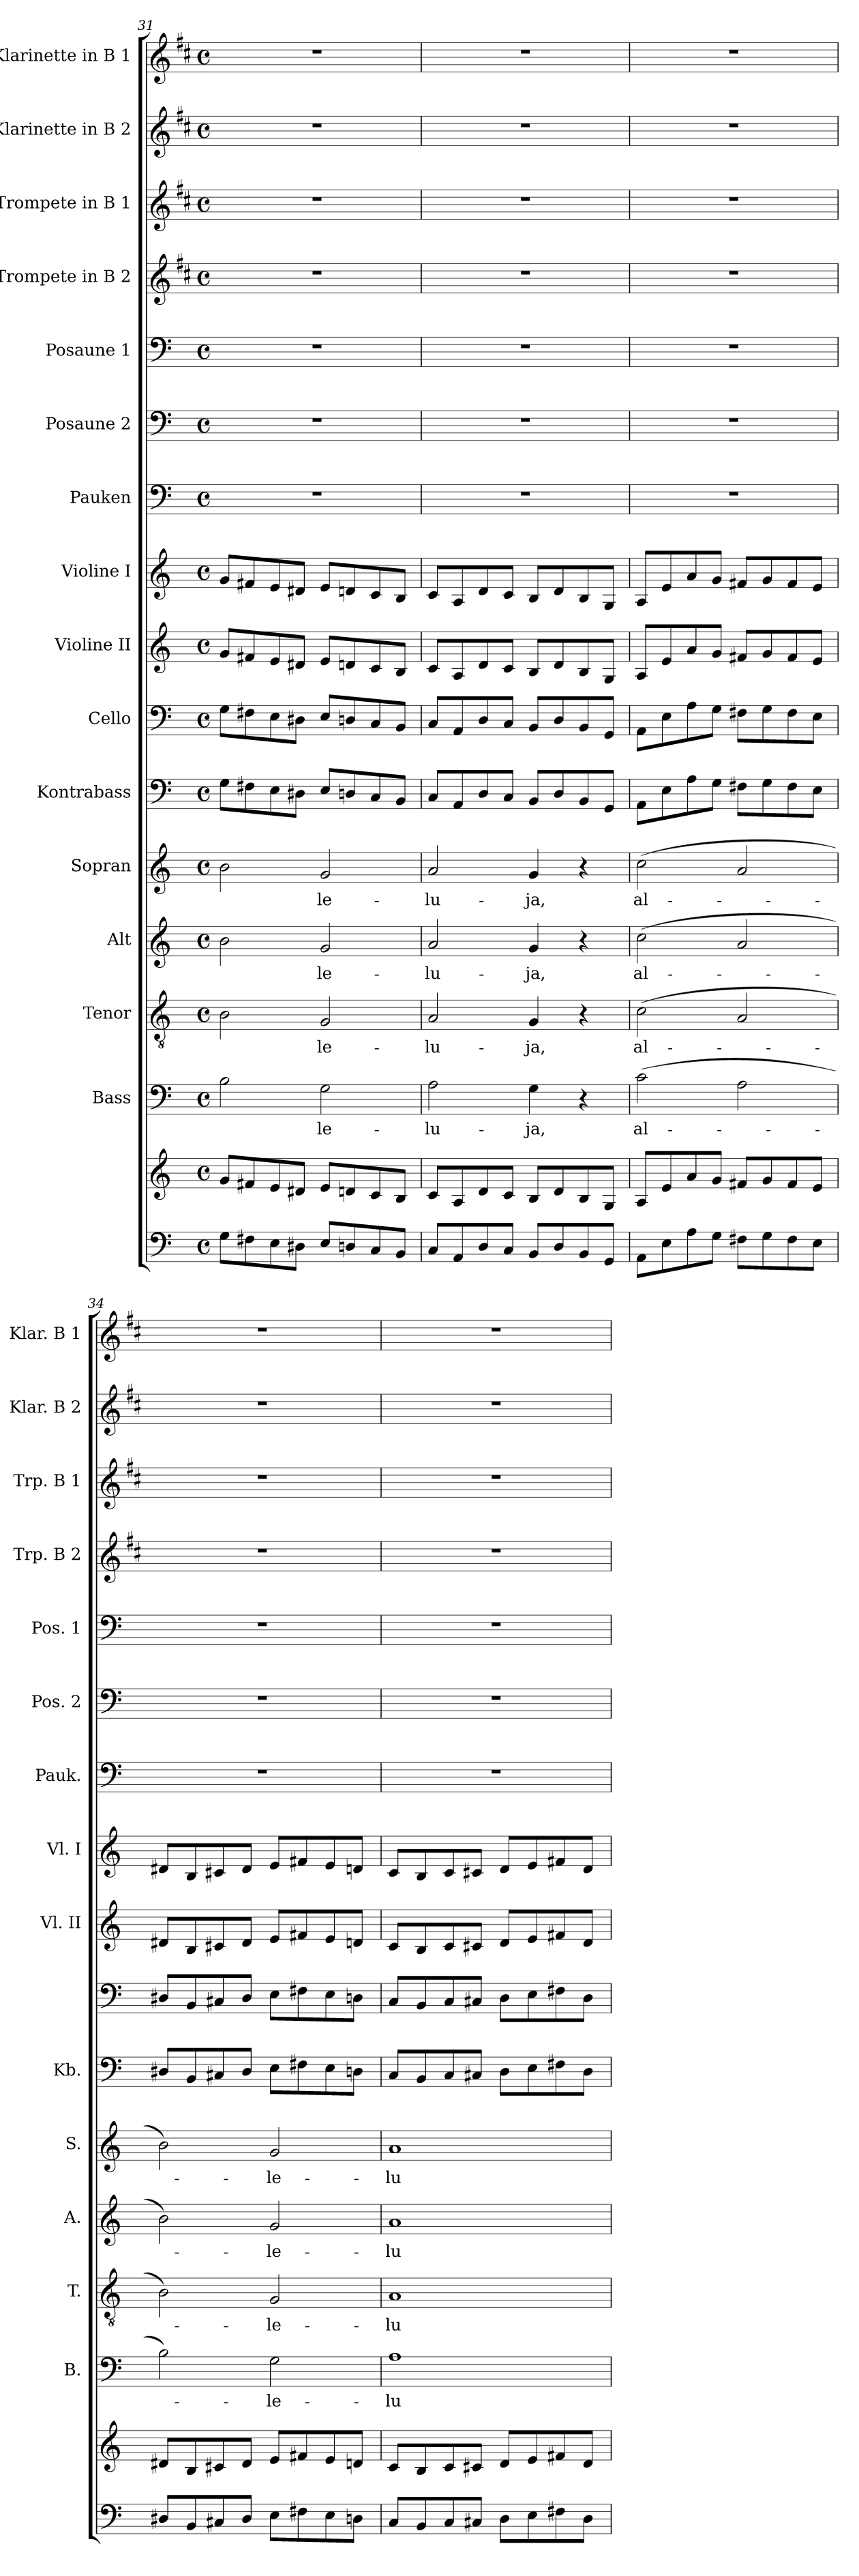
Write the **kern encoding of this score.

**kern	**kern	**kern	**text	**kern	**text	**kern	**text	**kern	**text	**kern	**kern	**kern	**kern	**kern	**kern	**kern	**kern	**kern	**kern	**kern
*part16	*part16	*part15	*part15	*part14	*part14	*part13	*part13	*part12	*part12	*part11	*part10	*part9	*part8	*part7	*part6	*part5	*part4	*part3	*part2	*part1
*staff17	*staff16	*staff15	*staff15	*staff14	*staff14	*staff13	*staff13	*staff12	*staff12	*staff11	*staff10	*staff9	*staff8	*staff7	*staff6	*staff5	*staff4	*staff3	*staff2	*staff1
*	*	*I"Bass	*	*I"Tenor	*	*I"Alt	*	*I"Sopran	*	*I"Kontrabass	*I"Cello	*I"Violine II	*I"Violine I	*I"Pauken	*I"Posaune 2	*I"Posaune 1	*I"Trompete in B 2	*I"Trompete in B 1	*I"Klarinette in B 2	*I"Klarinette in B 1
*	*	*I'B.	*	*I'T.	*	*I'A.	*	*I'S.	*	*I'Kb.	*	*I'Vl. II	*I'Vl. I	*I'Pauk.	*I'Pos. 2	*I'Pos. 1	*I'Trp. B 2	*I'Trp. B 1	*I'Klar. B 2	*I'Klar. B 1
*clefF4	*clefG2	*clefF4	*	*clefGv2	*	*clefG2	*	*clefG2	*	*clefF4	*clefF4	*clefG2	*clefG2	*clefF4	*clefF4	*clefF4	*clefG2	*clefG2	*clefG2	*clefG2
*	*	*	*	*	*	*	*	*	*	*ITrd7c12	*	*	*	*	*	*	*ITrd1c2	*ITrd1c2	*ITrd1c2	*ITrd1c2
*k[]	*k[]	*k[]	*	*k[]	*	*k[]	*	*k[]	*	*k[]	*k[]	*k[]	*k[]	*k[]	*k[]	*k[]	*k[]	*k[]	*k[]	*k[]
*C:	*C:	*C:	*	*C:	*	*C:	*	*C:	*	*C:	*C:	*C:	*C:	*C:	*C:	*C:	*C:	*C:	*C:	*C:
*M4/4	*M4/4	*M4/4	*	*M4/4	*	*M4/4	*	*M4/4	*	*M4/4	*M4/4	*M4/4	*M4/4	*M4/4	*M4/4	*M4/4	*M4/4	*M4/4	*M4/4	*M4/4
*met(c)	*met(c)	*met(c)	*	*met(c)	*	*met(c)	*	*met(c)	*	*met(c)	*met(c)	*met(c)	*met(c)	*met(c)	*met(c)	*met(c)	*met(c)	*met(c)	*met(c)	*met(c)
=31	=31	=31	=31	=31	=31	=31	=31	=31	=31	=31	=31	=31	=31	=31	=31	=31	=31	=31	=31	=31
8G\L	8g/L	2B\	.	2B\	.	2b\	.	2b\	.	8GG\L	8G\L	8g/L	8g/L	1r	1r	1r	1r	1r	1r	1r
8F#X\	8f#X/	.	.	.	.	.	.	.	.	8FF#X\	8F#X\	8f#X/	8f#X/	.	.	.	.	.	.	.
8E\	8e/	.	.	.	.	.	.	.	.	8EE\	8E\	8e/	8e/	.	.	.	.	.	.	.
8D#X\J	8d#X/J	.	.	.	.	.	.	.	.	8DD#X\J	8D#X\J	8d#X/J	8d#X/J	.	.	.	.	.	.	.
!	!	!	!LO:LY:b	!	!LO:LY:b	!	!LO:LY:b	!	!LO:LY:b	!	!	!	!	!	!	!	!	!	!	!
8E/L	8e/L	2G\	-le-	2G/	-le-	2g/	-le-	2g/	-le-	8EE/L	8E/L	8e/L	8e/L	.	.	.	.	.	.	.
8Dn/	8dn/	.	.	.	.	.	.	.	.	8DDn/	8Dn/	8dn/	8dn/	.	.	.	.	.	.	.
8C/	8c/	.	.	.	.	.	.	.	.	8CC/	8C/	8c/	8c/	.	.	.	.	.	.	.
8BB/J	8B/J	.	.	.	.	.	.	.	.	8BBB/J	8BB/J	8B/J	8B/J	.	.	.	.	.	.	.
=32	=32	=32	=32	=32	=32	=32	=32	=32	=32	=32	=32	=32	=32	=32	=32	=32	=32	=32	=32	=32
!	!	!	!LO:LY:b	!	!LO:LY:b	!	!LO:LY:b	!	!LO:LY:b	!	!	!	!	!	!	!	!	!	!	!
8C/L	8c/L	2A\	-lu-	2A/	-lu-	2a/	-lu-	2a/	-lu-	8CC/L	8C/L	8c/L	8c/L	1r	1r	1r	1r	1r	1r	1r
8AA/	8A/	.	.	.	.	.	.	.	.	8AAA/	8AA/	8A/	8A/	.	.	.	.	.	.	.
8D/	8d/	.	.	.	.	.	.	.	.	8DD/	8D/	8d/	8d/	.	.	.	.	.	.	.
8C/J	8c/J	.	.	.	.	.	.	.	.	8CC/J	8C/J	8c/J	8c/J	.	.	.	.	.	.	.
!	!	!	!LO:LY:b	!	!LO:LY:b	!	!LO:LY:b	!	!LO:LY:b	!	!	!	!	!	!	!	!	!	!	!
8BB/L	8B/L	4G\	-ja,	4G/	-ja,	4g/	-ja,	4g/	-ja,	8BBB/L	8BB/L	8B/L	8B/L	.	.	.	.	.	.	.
8D/	8d/	.	.	.	.	.	.	.	.	8DD/	8D/	8d/	8d/	.	.	.	.	.	.	.
8BB/	8B/	4r	.	4r	.	4r	.	4r	.	8BBB/	8BB/	8B/	8B/	.	.	.	.	.	.	.
8GG/J	8G/J	.	.	.	.	.	.	.	.	8GGG/J	8GG/J	8G/J	8G/J	.	.	.	.	.	.	.
!!LO:PB:g=z
=33	=33	=33	=33	=33	=33	=33	=33	=33	=33	=33	=33	=33	=33	=33	=33	=33	=33	=33	=33	=33
!	!	!	!LO:LY:b	!	!LO:LY:b	!	!LO:LY:b	!	!LO:LY:b	!	!	!	!	!	!	!	!	!	!	!
8AA\L	8A/L	(>2c\	al-	(>2c\	al-	(>2cc\	al-	(>2cc\	al-	8AAA\L	8AA\L	8A/L	8A/L	1r	1r	1r	1r	1r	1r	1r
8E\	8e/	.	.	.	.	.	.	.	.	8EE\	8E\	8e/	8e/	.	.	.	.	.	.	.
8A\	8a/	.	.	.	.	.	.	.	.	8AA\	8A\	8a/	8a/	.	.	.	.	.	.	.
8G\J	8g/J	.	.	.	.	.	.	.	.	8GG\J	8G\J	8g/J	8g/J	.	.	.	.	.	.	.
8F#X\L	8f#X/L	2A\	.	2A/	.	2a/	.	2a/	.	8FF#X\L	8F#X\L	8f#X/L	8f#X/L	.	.	.	.	.	.	.
8G\	8g/	.	.	.	.	.	.	.	.	8GG\	8G\	8g/	8g/	.	.	.	.	.	.	.
8F#\	8f#/	.	.	.	.	.	.	.	.	8FF#\	8F#\	8f#/	8f#/	.	.	.	.	.	.	.
8E\J	8e/J	.	.	.	.	.	.	.	.	8EE\J	8E\J	8e/J	8e/J	.	.	.	.	.	.	.
=34	=34	=34	=34	=34	=34	=34	=34	=34	=34	=34	=34	=34	=34	=34	=34	=34	=34	=34	=34	=34
8D#X/L	8d#X/L	2B\)	.	2B\)	.	2b\)	.	2b\)	.	8DD#X/L	8D#X/L	8d#X/L	8d#X/L	1r	1r	1r	1r	1r	1r	1r
8BB/	8B/	.	.	.	.	.	.	.	.	8BBB/	8BB/	8B/	8B/	.	.	.	.	.	.	.
8C#X/	8c#X/	.	.	.	.	.	.	.	.	8CC#X/	8C#X/	8c#X/	8c#X/	.	.	.	.	.	.	.
8D#/J	8d#/J	.	.	.	.	.	.	.	.	8DD#/J	8D#/J	8d#/J	8d#/J	.	.	.	.	.	.	.
!	!	!	!LO:LY:b	!	!LO:LY:b	!	!LO:LY:b	!	!LO:LY:b	!	!	!	!	!	!	!	!	!	!	!
8E\L	8e/L	2G\	-le-	2G/	-le-	2g/	-le-	2g/	-le-	8EE\L	8E\L	8e/L	8e/L	.	.	.	.	.	.	.
8F#X\	8f#X/	.	.	.	.	.	.	.	.	8FF#X\	8F#X\	8f#X/	8f#X/	.	.	.	.	.	.	.
8E\	8e/	.	.	.	.	.	.	.	.	8EE\	8E\	8e/	8e/	.	.	.	.	.	.	.
8Dn\J	8dn/J	.	.	.	.	.	.	.	.	8DDn\J	8Dn\J	8dn/J	8dn/J	.	.	.	.	.	.	.
=35	=35	=35	=35	=35	=35	=35	=35	=35	=35	=35	=35	=35	=35	=35	=35	=35	=35	=35	=35	=35
!	!	!	!LO:LY:b	!	!LO:LY:b	!	!LO:LY:b	!	!LO:LY:b	!	!	!	!	!	!	!	!	!	!	!
8C/L	8c/L	1A	-lu-	1A	-lu-	1a	-lu-	1a	-lu-	8CC/L	8C/L	8c/L	8c/L	1r	1r	1r	1r	1r	1r	1r
8BB/	8B/	.	.	.	.	.	.	.	.	8BBB/	8BB/	8B/	8B/	.	.	.	.	.	.	.
8C/	8c/	.	.	.	.	.	.	.	.	8CC/	8C/	8c/	8c/	.	.	.	.	.	.	.
8C#X/J	8c#X/J	.	.	.	.	.	.	.	.	8CC#X/J	8C#X/J	8c#X/J	8c#X/J	.	.	.	.	.	.	.
8D\L	8d/L	.	.	.	.	.	.	.	.	8DD\L	8D\L	8d/L	8d/L	.	.	.	.	.	.	.
8E\	8e/	.	.	.	.	.	.	.	.	8EE\	8E\	8e/	8e/	.	.	.	.	.	.	.
8F#X\	8f#X/	.	.	.	.	.	.	.	.	8FF#X\	8F#X\	8f#X/	8f#X/	.	.	.	.	.	.	.
8D\J	8d/J	.	.	.	.	.	.	.	.	8DD\J	8D\J	8d/J	8d/J	.	.	.	.	.	.	.
=	=	=	=	=	=	=	=	=	=	=	=	=	=	=	=	=	=	=	=	=
*-	*-	*-	*-	*-	*-	*-	*-	*-	*-	*-	*-	*-	*-	*-	*-	*-	*-	*-	*-	*-
